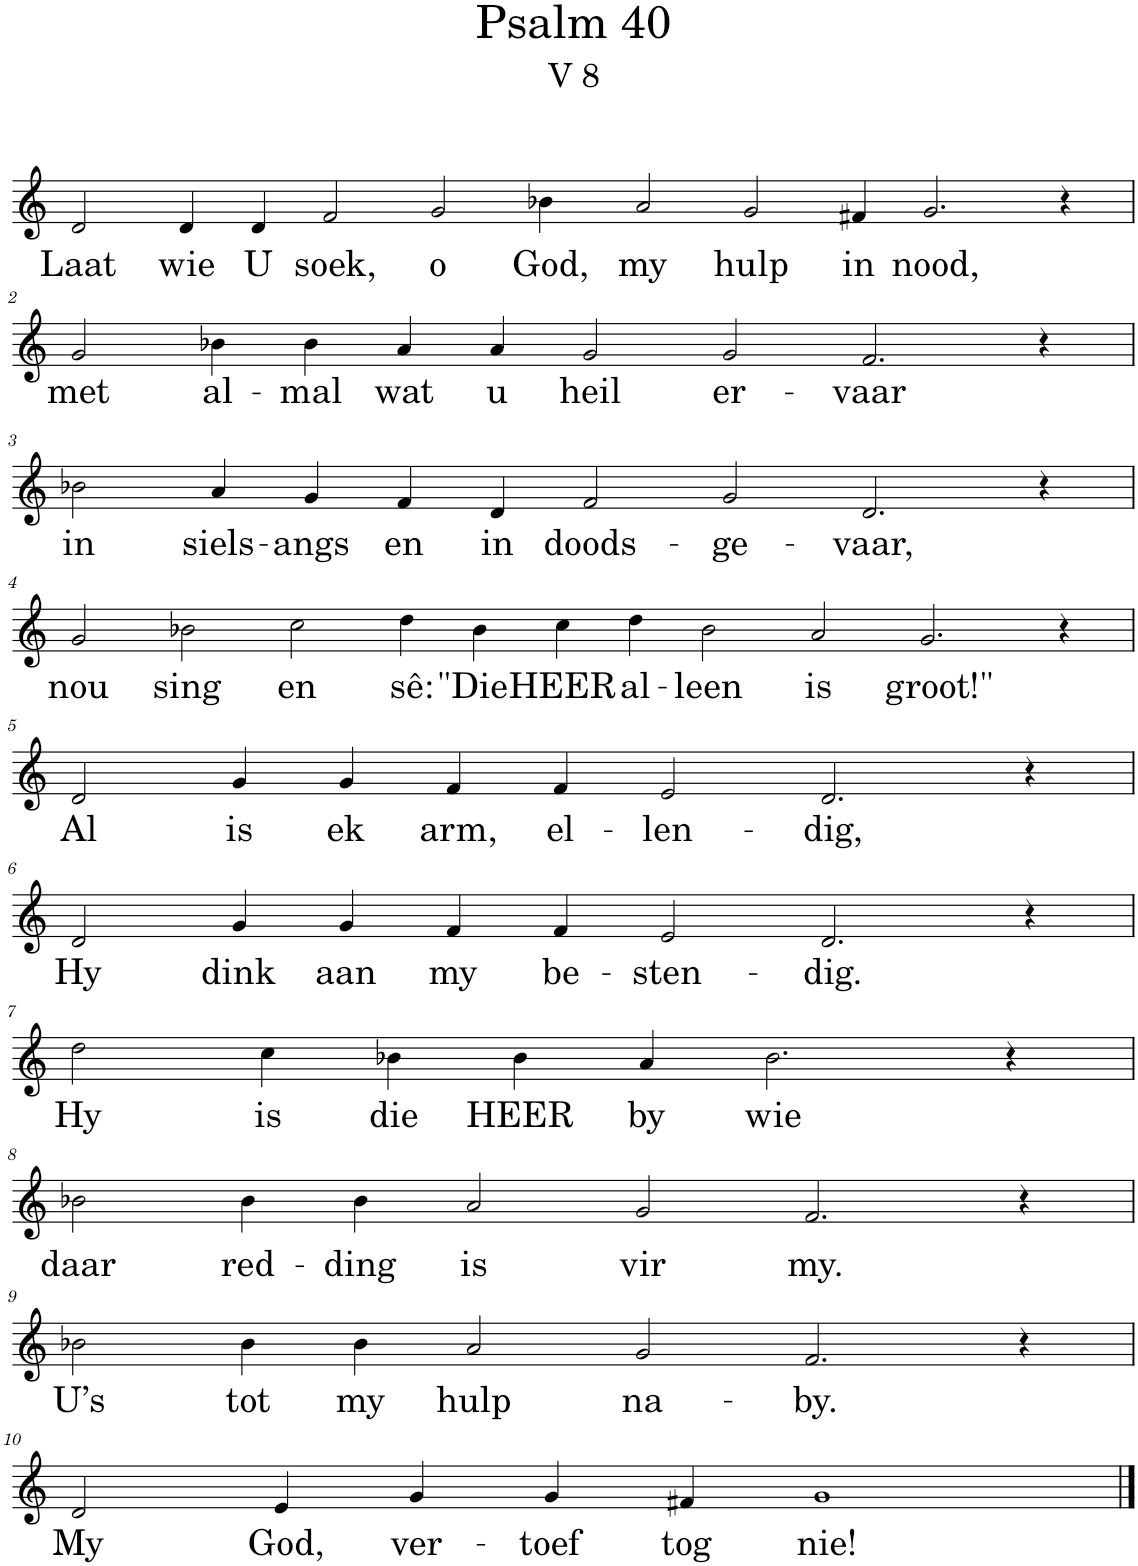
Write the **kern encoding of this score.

**kern	**text
*part1	*part1
*staff1	*staff1
*I"Pipe Organ	*
*I'Org.	*
*clefG2	*
*k[]	*
*M18/4	*
=1	=1
!	!LO:LY:b
2d/	Laat
!	!LO:LY:b
4d/	wie
!	!LO:LY:b
4d/	U
!	!LO:LY:b
2f/	soek,
!	!LO:LY:b
2g/	o
!	!LO:LY:b
4b-X\	God,
!	!LO:LY:b
2a/	my
!	!LO:LY:b
2g/	hulp
!	!LO:LY:b
4f#X/	in
!	!LO:LY:b
2.g/	nood,
4r	.
!!LO:LB:g=z
=2	=2
*M14/4	*
!	!LO:LY:b
2g/	met
!	!LO:LY:b
4b-X\	al-
!	!LO:LY:b
4b-\	-mal
!	!LO:LY:b
4a/	wat
!	!LO:LY:b
4a/	u
!	!LO:LY:b
2g/	heil
!	!LO:LY:b
2g/	er-
!	!LO:LY:b
2.f/	-vaar
4r	.
!!LO:LB:g=z
=3	=3
!	!LO:LY:b
2b-X\	in
!	!LO:LY:b
4a/	siels-
!	!LO:LY:b
4g/	-angs
!	!LO:LY:b
4f/	en
!	!LO:LY:b
4d/	in
!	!LO:LY:b
2f/	doods-
!	!LO:LY:b
2g/	-ge-
!	!LO:LY:b
2.d/	-vaar,
4r	.
!!LO:LB:g=z
=4	=4
*M18/4	*
!	!LO:LY:b
2g/	nou
!	!LO:LY:b
2b-X\	sing
!	!LO:LY:b
2cc\	en
!	!LO:LY:b
4dd\	sê:
!	!LO:LY:b
4b-\	"Die
!	!LO:LY:b
4cc\	HEER
!	!LO:LY:b
4dd\	al-
!	!LO:LY:b
2b-\	-leen
!	!LO:LY:b
2a/	is
!	!LO:LY:b
2.g/	groot!"
4r	.
!!LO:LB:g=z
=5	=5
*M12/4	*
!	!LO:LY:b
2d/	Al
!	!LO:LY:b
4g/	is
!	!LO:LY:b
4g/	ek
!	!LO:LY:b
4f/	arm,
!	!LO:LY:b
4f/	el-
!	!LO:LY:b
2e/	-len-
!	!LO:LY:b
2.d/	-dig,
4r	.
!!LO:LB:g=z
=6	=6
!	!LO:LY:b
2d/	Hy
!	!LO:LY:b
4g/	dink
!	!LO:LY:b
4g/	aan
!	!LO:LY:b
4f/	my
!	!LO:LY:b
4f/	be-
!	!LO:LY:b
2e/	-sten-
!	!LO:LY:b
2.d/	-dig.
4r	.
!!LO:LB:g=z
=7	=7
*M10/4	*
!	!LO:LY:b
2dd\	Hy
!	!LO:LY:b
4cc\	is
!	!LO:LY:b
4b-X\	die
!	!LO:LY:b
4b-\	HEER
!	!LO:LY:b
4a/	by
!	!LO:LY:b
2.b-\	wie
4r	.
!!LO:LB:g=z
=8	=8
*M12/4	*
!	!LO:LY:b
2b-X\	daar
!	!LO:LY:b
4b-\	red-
!	!LO:LY:b
4b-\	-ding
!	!LO:LY:b
2a/	is
!	!LO:LY:b
2g/	vir
!	!LO:LY:b
2.f/	my.
4r	.
!!LO:LB:g=z
=9	=9
!	!LO:LY:b
2b-X\	U’s
!	!LO:LY:b
4b-\	tot
!	!LO:LY:b
4b-\	my
!	!LO:LY:b
2a/	hulp
!	!LO:LY:b
2g/	na-
!	!LO:LY:b
2.f/	-by.
4r	.
!!LO:LB:g=z
=10	=10
*M10/4	*
!	!LO:LY:b
2d/	My
!	!LO:LY:b
4e/	God,
!	!LO:LY:b
4g/	ver-
!	!LO:LY:b
4g/	-toef
!	!LO:LY:b
4f#X/	tog
!	!LO:LY:b
1g	nie!
==	==
*-	*-
